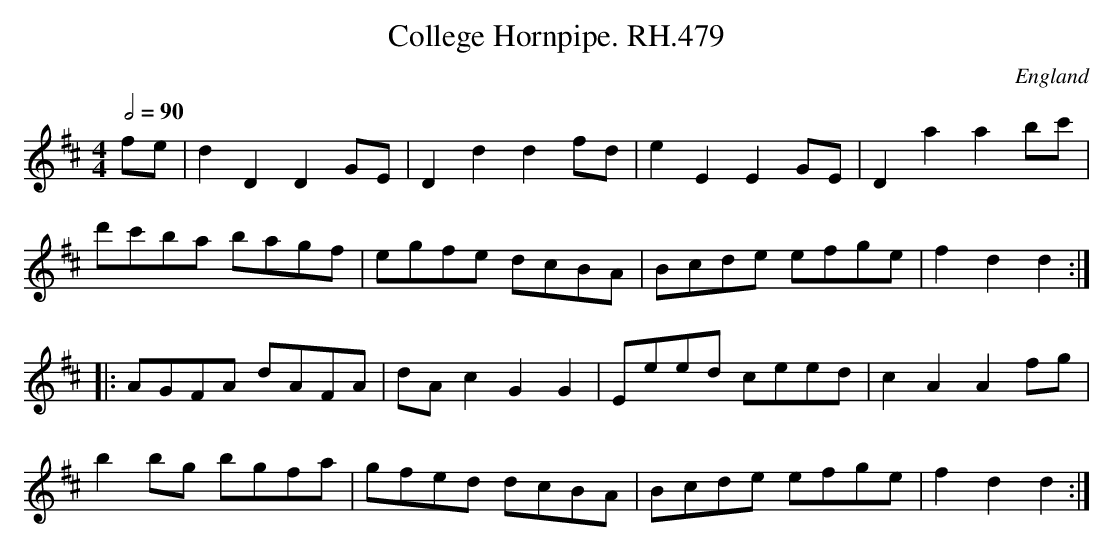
X:1
T:College Hornpipe. RH.479
L:1/8
M:4/4
O:England
Q:2/4=90
K:D
fe|d2D2 D2GE|D2d2 d2fd|e2E2 E2GE|D2a2 a2bc'|!
d'c'ba bagf|egfe dcBA|Bcde efge|f2d2 d2:|!
|:AGFA dAFA|dAc2 G2G2|Eeed ceed|c2A2 A2fg|!
b2bg bgfa|gfed dcBA|Bcde efge|f2d2 d2:|
